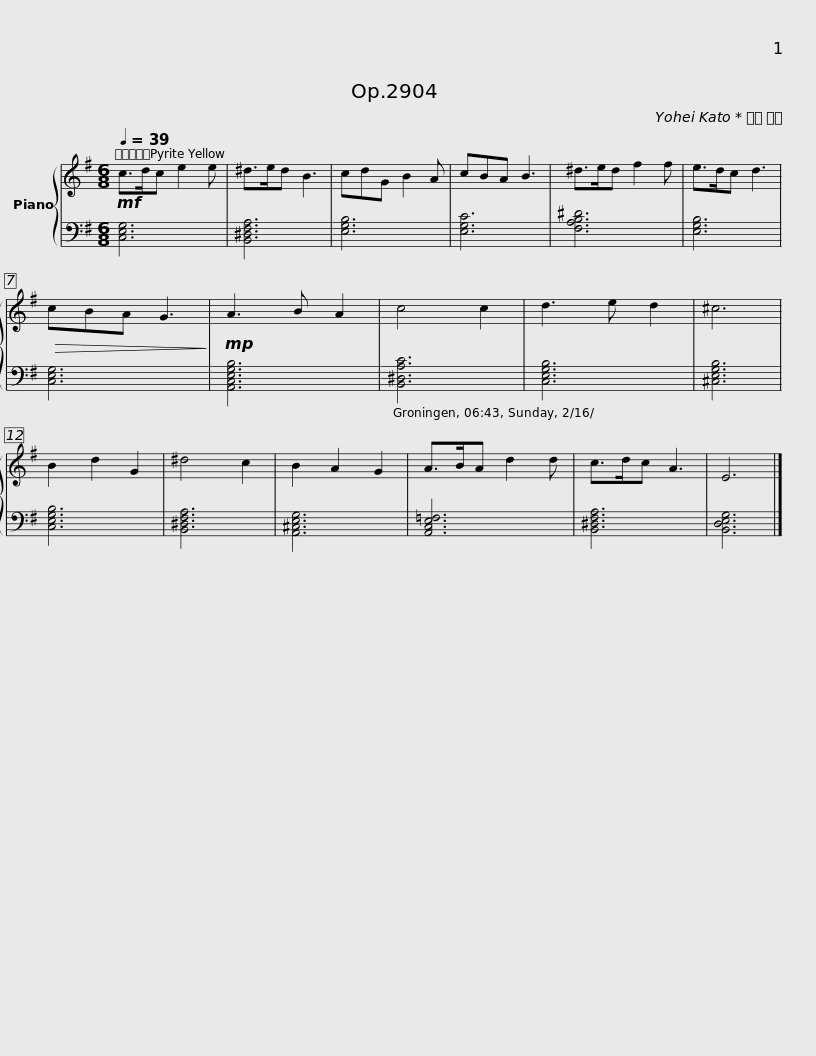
X:1
%%score { 1 | 2 }
L:1/8
Q:1/4=39
M:6/8
I:linebreak $
K:G
V:1 treble
V:2 bass
V:1
!mf! c>dc e2 e | ^d>ed B3 | cdG B2 A | cBA B3 | ^d>ed f2 f | %5
 e>dc d3 |!>(! cBA G3!>)! |!mp! A3 B A2 |$ c4 c2 | d3 e d2 | %10
 ^c6 | B2 d2 G2 | ^d4 c2 | B2 A2 G2 | A>BA d2 d | %15
 c>dc A3 | E6 |] %17
V:2
 [C,E,G,]6 | [B,,^D,F,A,]6 | [E,G,B,]6 | [E,G,C]6 | [F,A,B,^D]6 | %5
 [E,G,B,]6 | [C,E,G,]6 | [A,,C,E,G,B,]6 |$ [B,,^D,A,C]6 | [C,E,G,B,]6 | %10
 [^C,E,G,B,]6 | [C,E,G,B,]6 | [B,,^D,F,A,]6 | [A,,^C,E,G,]6 | [A,,C,E,=F,]6 | %15
 [B,,^D,F,A,]6 | [B,,D,E,G,]6 |] %17
